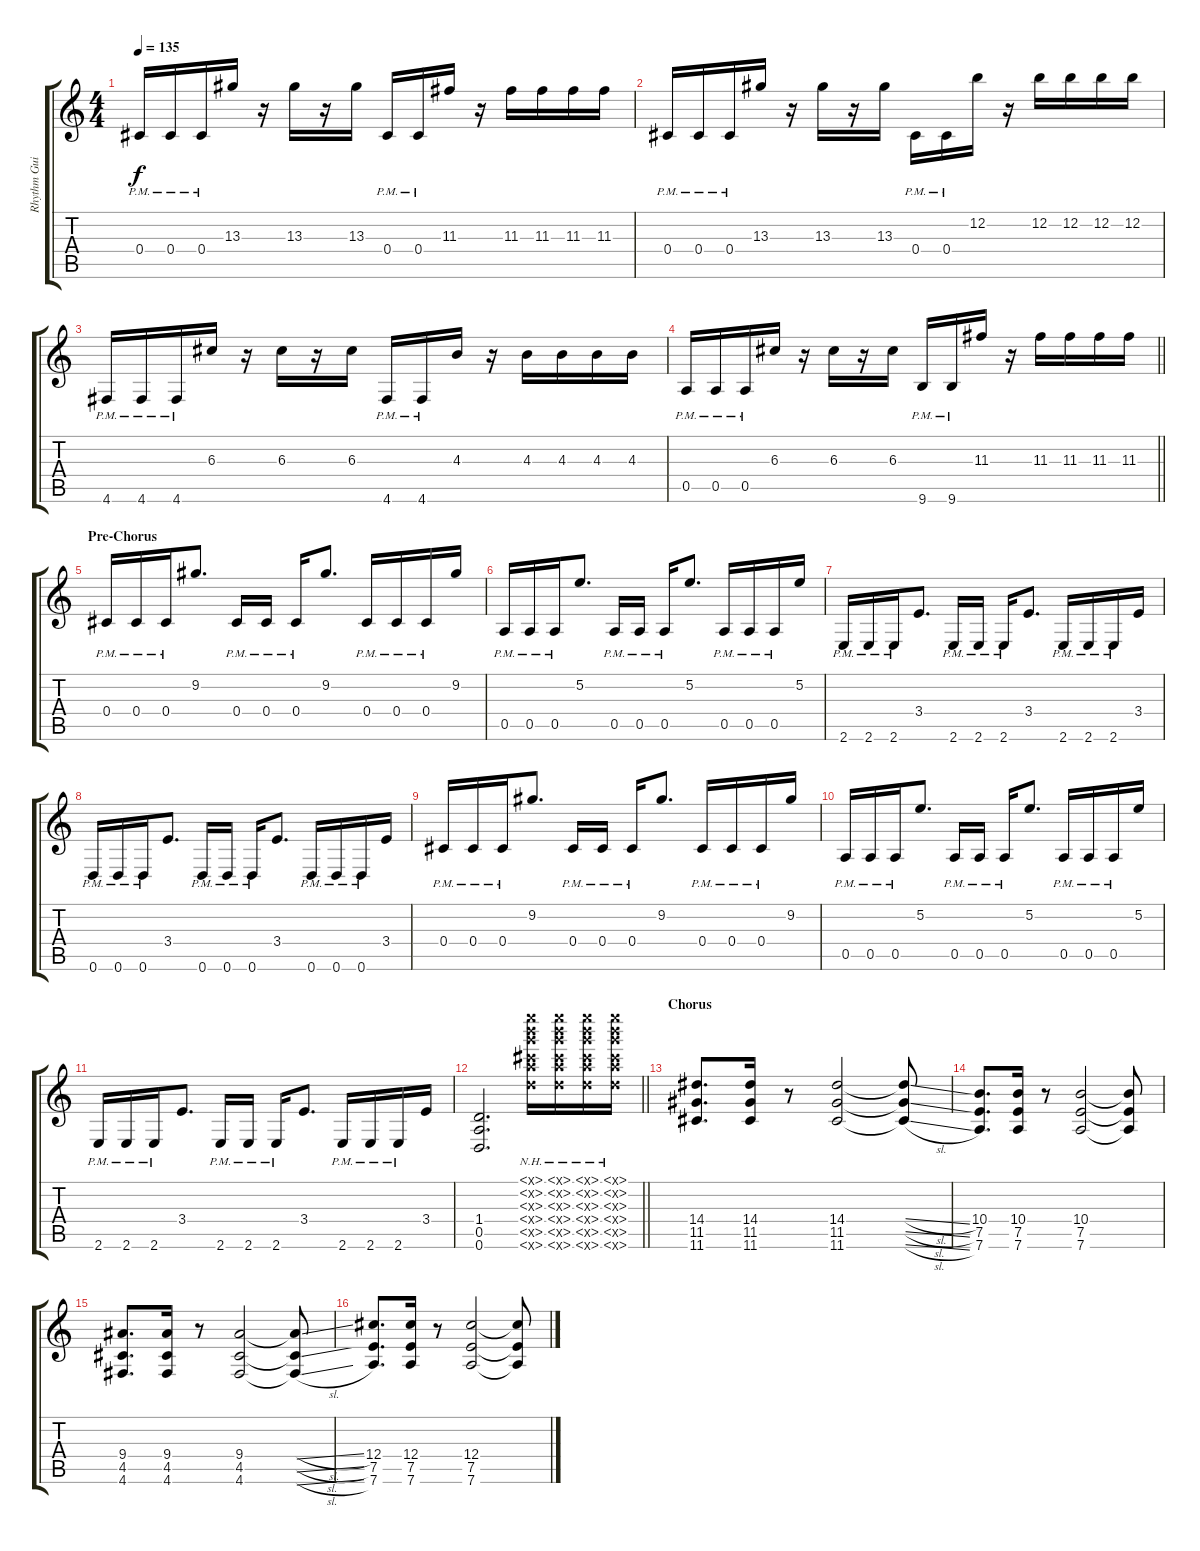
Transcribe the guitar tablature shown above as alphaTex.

\track ("Rhythm Guitar 1" "Rhythm Gui") {instrument distortionguitar}
\staff {score tabs}
\tuning (E4 B3 G3 Db3 A2 D2) {hide}
\ts (4 4)
\tempo 135
\clef g2
\ks c
0.4{pm}.16{dy f} 0.4{pm}.16 0.4{pm}.16 13.3.16 r.16 13.3.16 r.16 13.3.16 0.4{pm}.16 0.4{pm}.16 11.3.16 r.16 11.3.16 11.3.16 11.3.16 11.3.16 |
0.4{pm}.16 0.4{pm}.16 0.4{pm}.16 13.3.16 r.16 13.3.16 r.16 13.3.16 0.4{pm}.16 0.4{pm}.16 12.2.16 r.16 12.2.16 12.2.16 12.2.16 12.2.16 |
4.6{pm}.16 4.6{pm}.16 4.6{pm}.16 6.3.16 r.16 6.3.16 r.16 6.3.16 4.6{pm}.16 4.6{pm}.16 4.3.16 r.16 4.3.16 4.3.16 4.3.16 4.3.16 |
\barLineRight lightlight
0.5{pm}.16 0.5{pm}.16 0.5{pm}.16 6.3.16 r.16 6.3.16 r.16 6.3.16 9.6{pm}.16 9.6{pm}.16 11.3.16 r.16 11.3.16 11.3.16 11.3.16 11.3.16 |
\section ("" "Pre-Chorus")
0.4{pm}.16 0.4{pm}.16 0.4{pm}.16 9.2.8{d} 0.4{pm}.16 0.4{pm}.16 0.4{pm}.16 9.2.8{d} 0.4{pm}.16 0.4{pm}.16 0.4{pm}.16 9.2.16 |
0.5{pm}.16 0.5{pm}.16 0.5{pm}.16 5.2.8{d} 0.5{pm}.16 0.5{pm}.16 0.5{pm}.16 5.2.8{d} 0.5{pm}.16 0.5{pm}.16 0.5{pm}.16 5.2.16 |
2.6{pm}.16 2.6{pm}.16 2.6{pm}.16 3.4.8{d} 2.6{pm}.16 2.6{pm}.16 2.6{pm}.16 3.4.8{d} 2.6{pm}.16 2.6{pm}.16 2.6{pm}.16 3.4.16 |
0.6{pm}.16 0.6{pm}.16 0.6{pm}.16 3.4.8{d} 0.6{pm}.16 0.6{pm}.16 0.6{pm}.16 3.4.8{d} 0.6{pm}.16 0.6{pm}.16 0.6{pm}.16 3.4.16 |
0.4{pm}.16 0.4{pm}.16 0.4{pm}.16 9.2.8{d} 0.4{pm}.16 0.4{pm}.16 0.4{pm}.16 9.2.8{d} 0.4{pm}.16 0.4{pm}.16 0.4{pm}.16 9.2.16 |
0.5{pm}.16 0.5{pm}.16 0.5{pm}.16 5.2.8{d} 0.5{pm}.16 0.5{pm}.16 0.5{pm}.16 5.2.8{d} 0.5{pm}.16 0.5{pm}.16 0.5{pm}.16 5.2.16 |
2.6{pm}.16 2.6{pm}.16 2.6{pm}.16 3.4.8{d} 2.6{pm}.16 2.6{pm}.16 2.6{pm}.16 3.4.8{d} 2.6{pm}.16 2.6{pm}.16 2.6{pm}.16 3.4.16 |
\barLineRight lightlight
(1.4 0.5 0.6).2{d} (5.1{nh x} 5.2{nh x} 5.3{nh x} 5.4{nh x} 5.5{nh x} 5.6{nh x}).16 (5.1{nh x} 5.2{nh x} 5.3{nh x} 5.4{nh x} 5.5{nh x} 5.6{nh x}).16 (5.1{nh x} 5.2{nh x} 5.3{nh x} 5.4{nh x} 5.5{nh x} 5.6{nh x}).16 (5.1{nh x} 5.2{nh x} 5.3{nh x} 5.4{nh x} 5.5{nh x} 5.6{nh x}).16 |
\section ("" "Chorus")
(14.4 11.5 11.6).8{d} (14.4 11.5 11.6).16 r.8 (14.4 11.5 11.6).2 (14.4{sl t} 11.5{sl t} 11.6{sl t}).8 |
(10.4 7.5 7.6).8{d} (10.4 7.5 7.6).16 r.8 (10.4 7.5 7.6).2 (10.4{t} 7.5{t} 7.6{t}).8 |
(9.4 4.5 4.6).8{d} (9.4 4.5 4.6).16 r.8 (9.4 4.5 4.6).2 (9.4{sl t} 4.5{sl t} 4.6{sl t}).8 |
(12.4 7.5 7.6).8{d} (12.4 7.5 7.6).16 r.8 (12.4 7.5 7.6).2 (12.4{t} 7.5{t} 7.6{t}).8
